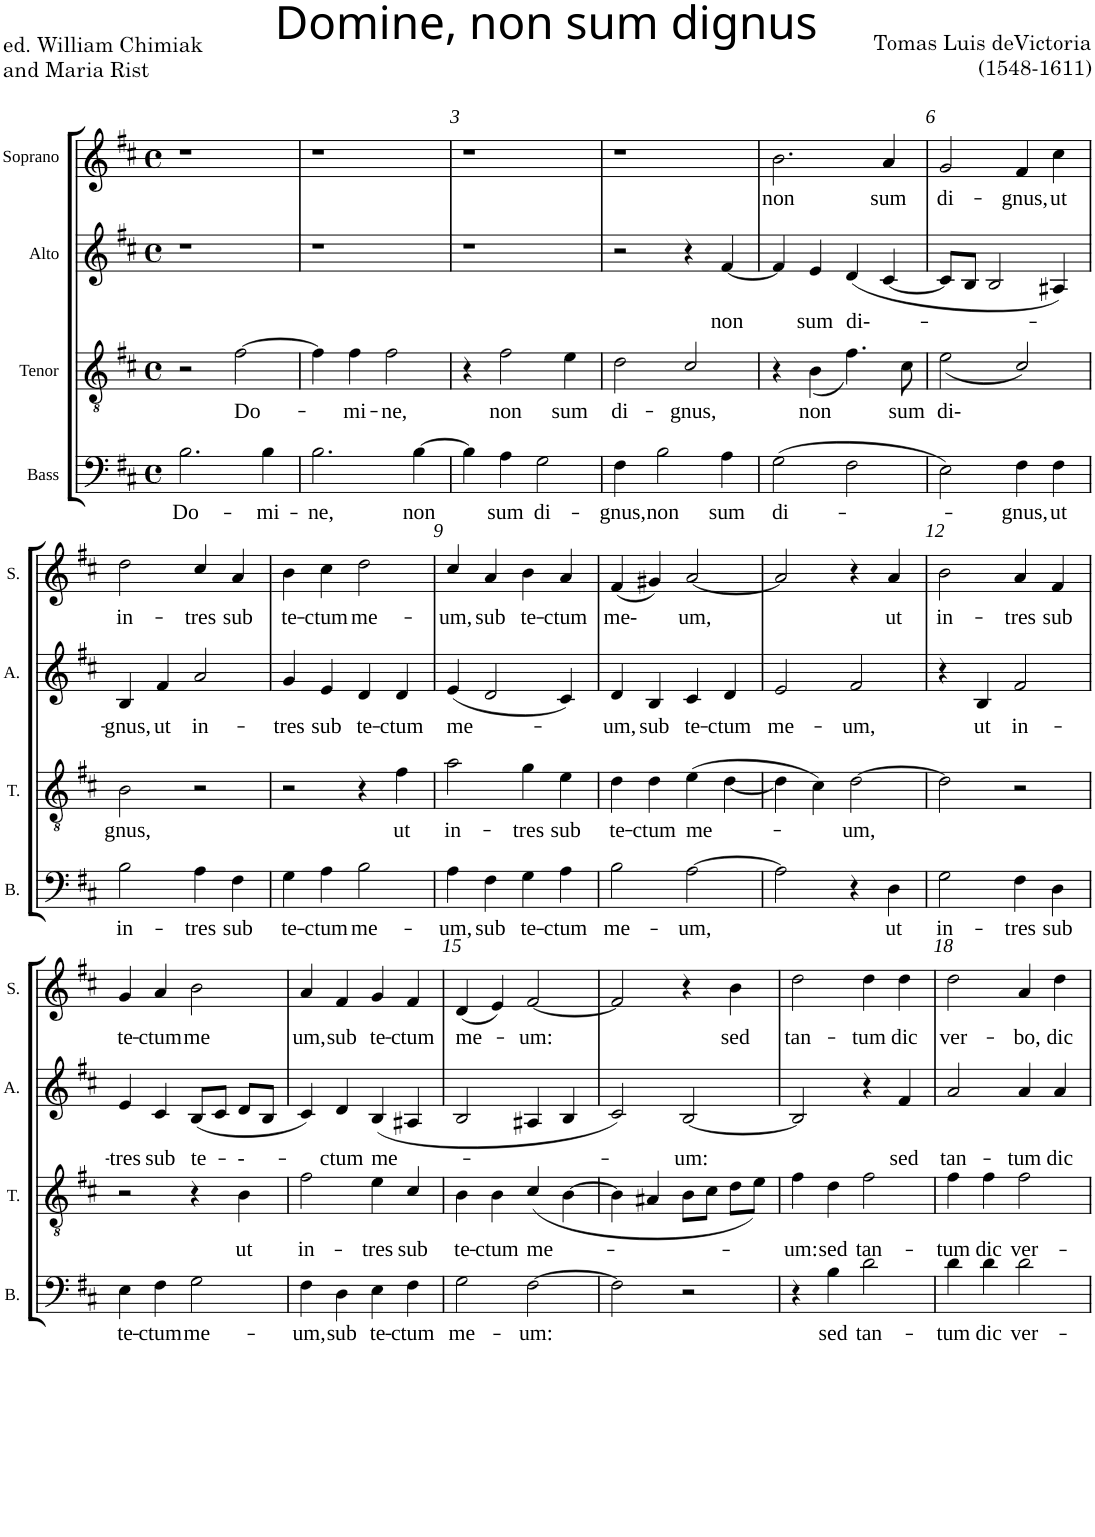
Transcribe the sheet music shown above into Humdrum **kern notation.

**kern	**text	**kern	**text	**kern	**text	**kern	**text
*part4	*part4	*part3	*part3	*part2	*part2	*part1	*part1
*staff4	*staff4	*staff3	*staff3	*staff2	*staff2	*staff1	*staff1
*I"Bass	*	*I"Tenor	*	*I"Alto	*	*I"Soprano	*
*I'B.	*	*I'T.	*	*I'A.	*	*I'S.	*
*clefF4	*	*clefGv2	*	*clefG2	*	*clefG2	*
*k[f#c#]	*	*k[f#c#]	*	*k[f#c#]	*	*k[f#c#]	*
*M4/4	*	*M4/4	*	*M4/4	*	*M4/4	*
*met(c)	*	*met(c)	*	*met(c)	*	*met(c)	*
=1	=1	=1	=1	=1	=1	=1	=1
!	!LO:LY:b	!	!	!	!	!	!
2.B\	Do-	2r	.	1r	.	1r	.
!	!	!	!LO:LY:b	!	!	!	!
.	.	[2f#\	Do-	.	.	.	.
!	!LO:LY:b	!	!	!	!	!	!
4B\	-mi-	.	.	.	.	.	.
=2	=2	=2	=2	=2	=2	=2	=2
!	!LO:LY:b	!	!	!	!	!	!
2.B\	-ne,	4f#\]	.	1r	.	1r	.
!	!	!	!LO:LY:b	!	!	!	!
.	.	4f#\	-mi-	.	.	.	.
!	!	!	!LO:LY:b	!	!	!	!
.	.	2f#\	-ne,	.	.	.	.
!	!LO:LY:b	!	!	!	!	!	!
[4B\	non	.	.	.	.	.	.
=3	=3	=3	=3	=3	=3	=3	=3
4B\]	.	4r	.	1r	.	1r	.
!	!LO:LY:b	!	!LO:LY:b	!	!	!	!
4A\	sum	2f#\	non	.	.	.	.
!	!LO:LY:b	!	!	!	!	!	!
2G\	di-	.	.	.	.	.	.
!	!	!	!LO:LY:b	!	!	!	!
.	.	4e\	sum	.	.	.	.
=4	=4	=4	=4	=4	=4	=4	=4
!	!LO:LY:b	!	!LO:LY:b	!	!	!	!
4F#\	-gnus,	2d\	di-	2r	.	1r	.
!	!LO:LY:b	!	!	!	!	!	!
2B\	non	.	.	.	.	.	.
!	!	!	!LO:LY:b	!	!	!	!
.	.	2c#/	-gnus,	4r	.	.	.
!	!LO:LY:b	!	!	!	!LO:LY:b	!	!
4A\	sum	.	.	[4f#/	non	.	.
=5	=5	=5	=5	=5	=5	=5	=5
!	!LO:LY:b	!	!	!	!	!	!LO:LY:b
(2G\	di-	4r	.	4f#/]	.	2.b\	non
!	!	!	!LO:LY:b	!	!LO:LY:b	!	!
.	.	(<4B\	non	4e/	sum	.	.
!	!	!	!	!	!LO:LY:b	!	!
2F#\	.	4.f#\)	.	(<4d/	di--	.	.
!	!	!	!	!	!	!	!LO:LY:b
.	.	.	.	[4c#/	.	4a/	sum
!	!	!	!LO:LY:b	!	!	!	!
.	.	8c#\	sum	.	.	.	.
=6	=6	=6	=6	=6	=6	=6	=6
!	!	!	!LO:LY:b	!	!	!	!LO:LY:b
2E\)	.	(<2e\	di-	8c#/L]	.	2g/	di-
.	.	.	.	8B/J	.	.	.
.	.	.	.	2B/	.	.	.
!	!LO:LY:b	!	!	!	!	!	!LO:LY:b
4F#\	-gnus,	2c#/)	.	.	.	4f#/	-gnus,
!	!LO:LY:b	!	!	!	!	!	!LO:LY:b
4F#\	ut	.	.	4A#X/)	.	4cc#\	ut
!!LO:LB:g=z
=7	=7	=7	=7	=7	=7	=7	=7
!	!LO:LY:b	!	!LO:LY:b	!	!LO:LY:b	!	!LO:LY:b
2B\	in-	2B\	gnus,	4B/	-gnus,	2dd\	in-
!	!	!	!	!	!LO:LY:b	!	!
.	.	.	.	4f#/	ut	.	.
!	!LO:LY:b	!	!	!	!LO:LY:b	!	!LO:LY:b
4A\	-tres	2r	.	2a/	in-	4cc#/	-tres
!	!LO:LY:b	!	!	!	!	!	!LO:LY:b
4F#\	sub	.	.	.	.	4a/	sub
=8	=8	=8	=8	=8	=8	=8	=8
!	!LO:LY:b	!	!	!	!LO:LY:b	!	!LO:LY:b
4G\	te-	2r	.	4g/	-tres	4b\	te-
!	!LO:LY:b	!	!	!	!LO:LY:b	!	!LO:LY:b
4A\	-ctum	.	.	4e/	sub	4cc#\	-ctum
!	!LO:LY:b	!	!	!	!LO:LY:b	!	!LO:LY:b
2B\	me-	4r	.	4d/	te-	2dd\	me-
!	!	!	!LO:LY:b	!	!LO:LY:b	!	!
.	.	4f#\	ut	4d/	-ctum	.	.
=9	=9	=9	=9	=9	=9	=9	=9
!	!LO:LY:b	!	!LO:LY:b	!	!LO:LY:b	!	!LO:LY:b
4A\	-um,	2a\	in-	(<4e/	me-	4cc#/	-um,
!	!LO:LY:b	!	!	!	!	!	!LO:LY:b
4F#\	sub	.	.	2d/	.	4a/	sub
!	!LO:LY:b	!	!LO:LY:b	!	!	!	!LO:LY:b
4G\	te-	4g\	-tres	.	.	4b\	te-
!	!LO:LY:b	!	!LO:LY:b	!	!	!	!LO:LY:b
4A\	-ctum	4e\	sub	4c#/)	.	4a/	-ctum
=10	=10	=10	=10	=10	=10	=10	=10
!	!LO:LY:b	!	!LO:LY:b	!	!LO:LY:b	!	!LO:LY:b
2B\	me-	4d\	te-	4d/	-um,	(<4f#/	me-
!	!	!	!LO:LY:b	!	!LO:LY:b	!	!
.	.	4d\	-ctum	4B/	sub	4g#X/)	.
!	!LO:LY:b	!	!LO:LY:b	!	!LO:LY:b	!	!LO:LY:b
[2A\	-um,	(>4e\	me-	4c#/	te-	[2a/	um,
!	!	!	!	!	!LO:LY:b	!	!
.	.	[<4d\	.	4d/	-ctum	.	.
=11	=11	=11	=11	=11	=11	=11	=11
!	!	!	!	!	!LO:LY:b	!	!
2A\]	.	4d\]	.	2e/	me-	2a/]	.
.	.	4c#\)	.	.	.	.	.
!	!	!	!LO:LY:b	!	!LO:LY:b	!	!
4r	.	[2d\	-um,	2f#/	-um,	4r	.
!	!LO:LY:b	!	!	!	!	!	!LO:LY:b
4D\	ut	.	.	.	.	4a/	ut
=12	=12	=12	=12	=12	=12	=12	=12
!	!LO:LY:b	!	!	!	!	!	!LO:LY:b
2G\	in-	2d\]	.	4r	.	2b\	in-
!	!	!	!	!	!LO:LY:b	!	!
.	.	.	.	4B/	ut	.	.
!	!LO:LY:b	!	!	!	!LO:LY:b	!	!LO:LY:b
4F#\	-tres	2r	.	2f#/	in-	4a/	-tres
!	!LO:LY:b	!	!	!	!	!	!LO:LY:b
4D\	sub	.	.	.	.	4f#/	sub
!!LO:LB:g=z
=13	=13	=13	=13	=13	=13	=13	=13
!	!LO:LY:b	!	!	!	!LO:LY:b	!	!LO:LY:b
4E\	te-	2r	.	4e/	-tres	4g/	te-
!	!LO:LY:b	!	!	!	!LO:LY:b	!	!LO:LY:b
4F#\	-ctum	.	.	4c#/	sub	4a/	-ctum
!	!LO:LY:b	!	!	!	!LO:LY:b	!	!LO:LY:b
2G\	me-	4r	.	(<8B/L	te-	2b\	me
.	.	.	.	8c#/J	.	.	.
!	!	!	!LO:LY:b	!	!LO:LY:b	!	!
.	.	4B\	ut	8d/L	---	.	.
.	.	.	.	8B/J	.	.	.
=14	=14	=14	=14	=14	=14	=14	=14
!	!LO:LY:b	!	!LO:LY:b	!	!	!	!LO:LY:b
4F#\	-um,	2f#\	in-	4c#/)	.	4a/	um,
!	!LO:LY:b	!	!	!	!LO:LY:b	!	!LO:LY:b
4D\	sub	.	.	4d/	-ctum	4f#/	sub
!	!LO:LY:b	!	!LO:LY:b	!	!LO:LY:b	!	!LO:LY:b
4E\	te-	4e\	-tres	(4B/	me-	4g/	te-
!	!LO:LY:b	!	!LO:LY:b	!	!	!	!LO:LY:b
4F#\	-ctum	4c#/	sub	4A#X/	.	4f#/	-ctum
=15	=15	=15	=15	=15	=15	=15	=15
!	!LO:LY:b	!	!LO:LY:b	!	!	!	!LO:LY:b
2G\	me-	4B\	te-	2B/	.	(<4d/	me-
!	!	!	!LO:LY:b	!	!	!	!
.	.	4B\	-ctum	.	.	4e/)	.
!	!LO:LY:b	!	!LO:LY:b	!	!	!	!LO:LY:b
[2F#\	-um:	(<4c#/	me-	4A#X/	.	[2f#/	-um:
.	.	[4B\	.	4B/	.	.	.
=16	=16	=16	=16	=16	=16	=16	=16
2F#\]	.	4B\]	.	2c#/)	.	2f#/]	.
.	.	4A#X/	.	.	.	.	.
!	!	!	!	!	!LO:LY:b	!	!
2r	.	8B\L	.	[2B/	-um:	4r	.
.	.	8c#\J	.	.	.	.	.
!	!	!	!	!	!	!	!LO:LY:b
.	.	8d\L	.	.	.	4b\	sed
.	.	8e\J)	.	.	.	.	.
=17	=17	=17	=17	=17	=17	=17	=17
!	!	!	!LO:LY:b	!	!	!	!LO:LY:b
4r	.	4f#\	-um:	2B/]	.	2dd\	tan-
!	!LO:LY:b	!	!LO:LY:b	!	!	!	!
4B\	sed	4d\	sed	.	.	.	.
!	!LO:LY:b	!	!LO:LY:b	!	!	!	!LO:LY:b
2d\	tan-	2f#\	tan-	4r	.	4dd\	-tum
!	!	!	!	!	!LO:LY:b	!	!LO:LY:b
.	.	.	.	4f#/	sed	4dd\	dic
=18	=18	=18	=18	=18	=18	=18	=18
!	!LO:LY:b	!	!LO:LY:b	!	!LO:LY:b	!	!LO:LY:b
4d\	-tum	4f#\	-tum	2a/	tan-	2dd\	ver-
!	!LO:LY:b	!	!LO:LY:b	!	!	!	!
4d\	dic	4f#\	dic	.	.	.	.
!	!LO:LY:b	!	!LO:LY:b	!	!LO:LY:b	!	!LO:LY:b
2d\	ver-	2f#\	ver-	4a/	-tum	4a/	-bo,
!	!	!	!	!	!LO:LY:b	!	!LO:LY:b
.	.	.	.	4a/	dic	4dd\	dic
=	=	=	=	=	=	=	=
*-	*-	*-	*-	*-	*-	*-	*-
